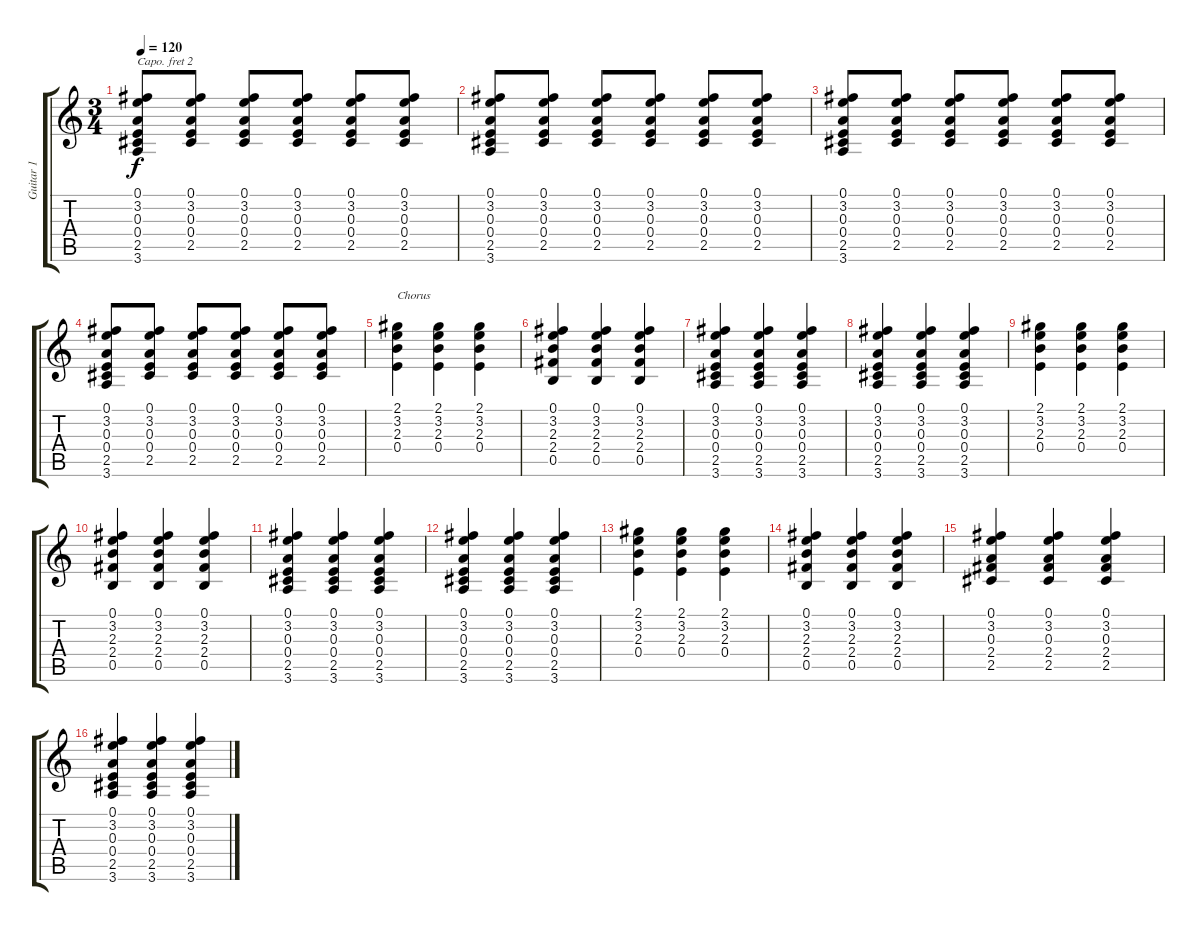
\track ("Guitar 1" "Guitar 1") {instrument acousticguitarsteel}
\staff {score tabs}
\capo 2
\tuning (E4 B3 G3 D3 A2 E2) {hide}
\ts (3 4)
\tempo 120
\clef g2
\ks c
(0.1 3.2 0.3 0.4 2.5 3.6).8{dy f} (0.1 3.2 0.3 0.4 2.5).8 (0.1 3.2 0.3 0.4 2.5).8 (0.1 3.2 0.3 0.4 2.5).8 (0.1 3.2 0.3 0.4 2.5).8 (0.1 3.2 0.3 0.4 2.5).8 |
(0.1 3.2 0.3 0.4 2.5 3.6).8 (0.1 3.2 0.3 0.4 2.5).8 (0.1 3.2 0.3 0.4 2.5).8 (0.1 3.2 0.3 0.4 2.5).8 (0.1 3.2 0.3 0.4 2.5).8 (0.1 3.2 0.3 0.4 2.5).8 |
(0.1 3.2 0.3 0.4 2.5 3.6).8 (0.1 3.2 0.3 0.4 2.5).8 (0.1 3.2 0.3 0.4 2.5).8 (0.1 3.2 0.3 0.4 2.5).8 (0.1 3.2 0.3 0.4 2.5).8 (0.1 3.2 0.3 0.4 2.5).8 |
(0.1 3.2 0.3 0.4 2.5 3.6).8 (0.1 3.2 0.3 0.4 2.5).8 (0.1 3.2 0.3 0.4 2.5).8 (0.1 3.2 0.3 0.4 2.5).8 (0.1 3.2 0.3 0.4 2.5).8 (0.1 3.2 0.3 0.4 2.5).8 |
(2.1 3.2 2.3 0.4).4{txt "Chorus"} (2.1 3.2 2.3 0.4).4 (2.1 3.2 2.3 0.4).4 |
(0.1 3.2 2.3 2.4 0.5).4 (0.1 3.2 2.3 2.4 0.5).4 (0.1 3.2 2.3 2.4 0.5).4 |
(0.1 3.2 0.3 0.4 2.5 3.6).4 (0.1 3.2 0.3 0.4 2.5 3.6).4 (0.1 3.2 0.3 0.4 2.5 3.6).4 |
(0.1 3.2 0.3 0.4 2.5 3.6).4 (0.1 3.2 0.3 0.4 2.5 3.6).4 (0.1 3.2 0.3 0.4 2.5 3.6).4 |
(2.1 3.2 2.3 0.4).4 (2.1 3.2 2.3 0.4).4 (2.1 3.2 2.3 0.4).4 |
(0.1 3.2 2.3 2.4 0.5).4 (0.1 3.2 2.3 2.4 0.5).4 (0.1 3.2 2.3 2.4 0.5).4 |
(0.1 3.2 0.3 0.4 2.5 3.6).4 (0.1 3.2 0.3 0.4 2.5 3.6).4 (0.1 3.2 0.3 0.4 2.5 3.6).4 |
(0.1 3.2 0.3 0.4 2.5 3.6).4 (0.1 3.2 0.3 0.4 2.5 3.6).4 (0.1 3.2 0.3 0.4 2.5 3.6).4 |
(2.1 3.2 2.3 0.4).4 (2.1 3.2 2.3 0.4).4 (2.1 3.2 2.3 0.4).4 |
(0.1 3.2 2.3 2.4 0.5).4 (0.1 3.2 2.3 2.4 0.5).4 (0.1 3.2 2.3 2.4 0.5).4 |
(0.1 3.2 0.3 2.4 2.5).4 (0.1 3.2 0.3 2.4 2.5).4 (0.1 3.2 0.3 2.4 2.5).4 |
(0.1 3.2 0.3 0.4 2.5 3.6).4 (0.1 3.2 0.3 0.4 2.5 3.6).4 (0.1 3.2 0.3 0.4 2.5 3.6).4
